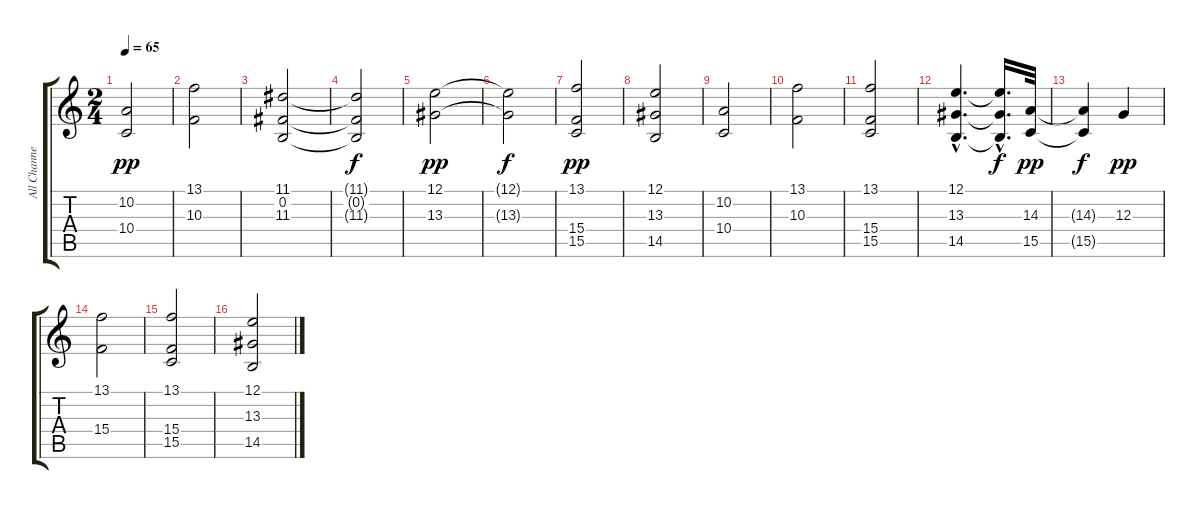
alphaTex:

\track ("All Channels*merged" "All Channe") {instrument stringensemble2}
\staff {score tabs}
\tuning (E4 B3 G3 D3 A2 E2) {hide}
\ts (2 4)
\tempo 65
\clef g2
\ks c
(10.2 10.4).2{dy pp} |
(13.1 10.3).2 |
(11.1 0.2 11.3).2 |
(11.1{t} 0.2{t} 11.3{t}).2{dy f} |
(12.1 13.3).2{dy pp} |
(12.1{t} 13.3{t}).2{dy f} |
(13.1 15.4 15.5).2{dy pp} |
(12.1 13.3 14.5).2 |
(10.2 10.4).2 |
(13.1 10.3).2 |
(13.1 15.4 15.5).2 |
(12.1{hac} 13.3{hac} 14.5{hac}).4{d} (12.1{t} 13.3{hac t} 14.5{hac t}).16{d dy f} (14.3 15.5).32{dy pp} |
(14.3{t} 15.5{t}).4{dy f} 12.3.4{dy pp} |
(13.1 15.4).2 |
(13.1 15.4 15.5).2 |
(12.1 13.3 14.5).2
